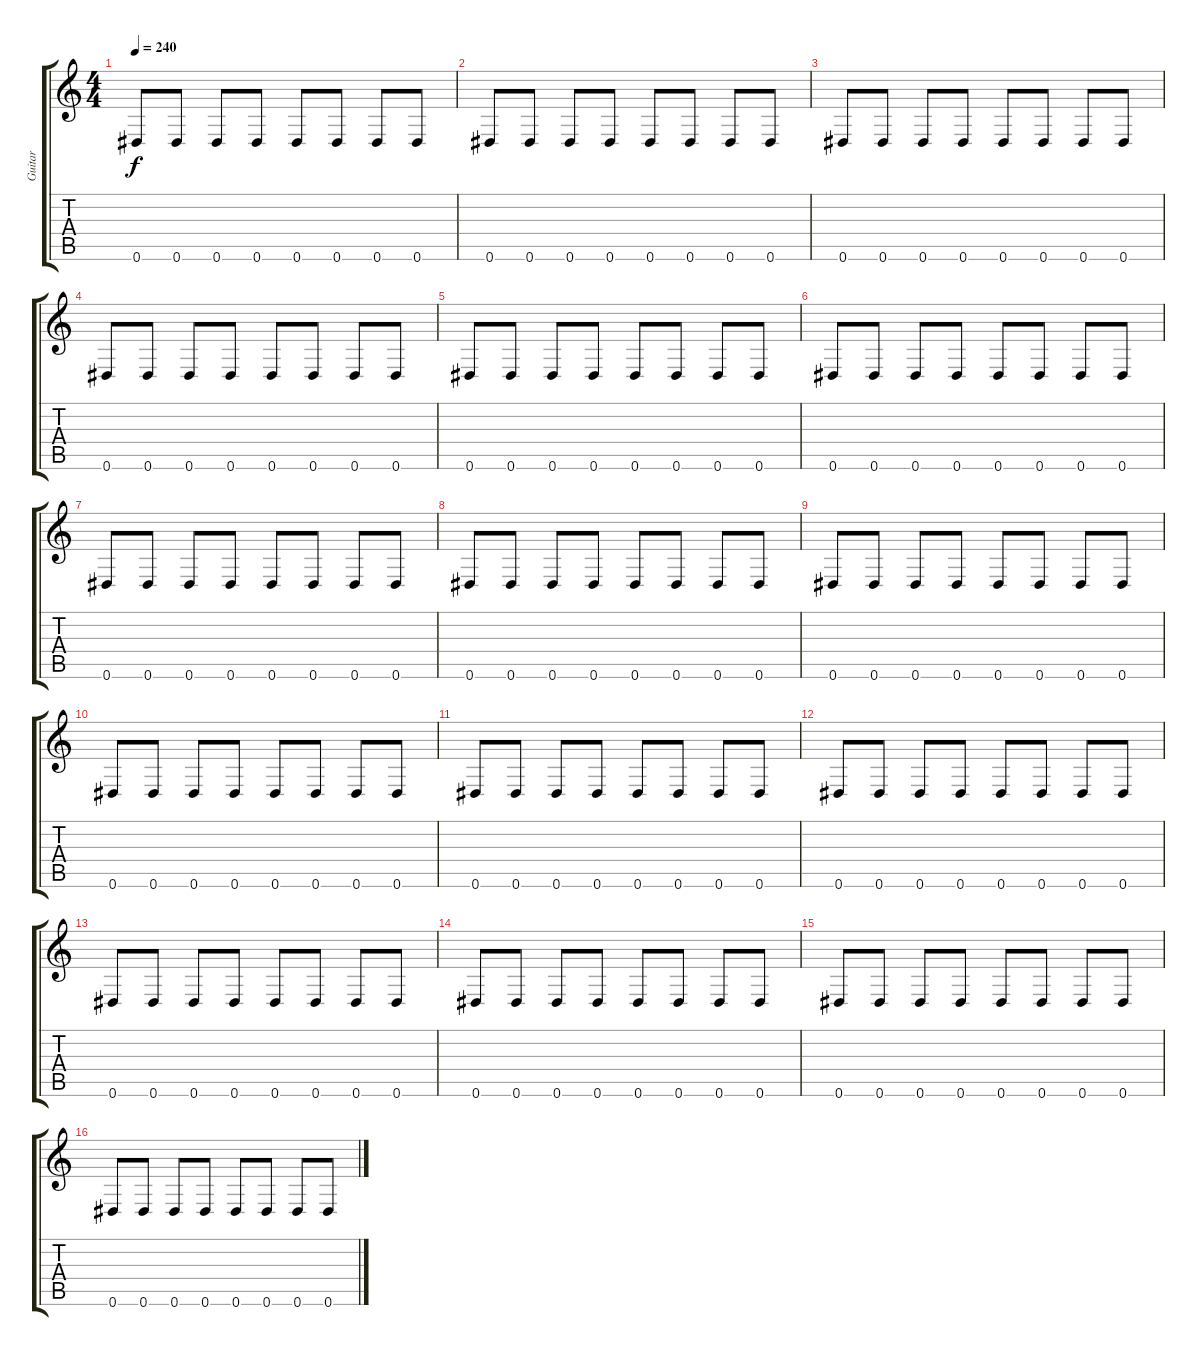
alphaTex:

\track ("Guitar" "Guitar") {instrument distortionguitar}
\staff {score tabs}
\tuning (Eb4 Bb3 Gb3 Db3 Ab2 Eb2) {hide}
\ts (4 4)
\tempo 240
\clef g2
\ks c
0.6.8{dy f} 0.6.8 0.6.8 0.6.8 0.6.8 0.6.8 0.6.8 0.6.8 |
0.6.8 0.6.8 0.6.8 0.6.8 0.6.8 0.6.8 0.6.8 0.6.8 |
0.6.8 0.6.8 0.6.8 0.6.8 0.6.8 0.6.8 0.6.8 0.6.8 |
0.6.8 0.6.8 0.6.8 0.6.8 0.6.8 0.6.8 0.6.8 0.6.8 |
0.6.8 0.6.8 0.6.8 0.6.8 0.6.8 0.6.8 0.6.8 0.6.8 |
0.6.8 0.6.8 0.6.8 0.6.8 0.6.8 0.6.8 0.6.8 0.6.8 |
0.6.8 0.6.8 0.6.8 0.6.8 0.6.8 0.6.8 0.6.8 0.6.8 |
0.6.8 0.6.8 0.6.8 0.6.8 0.6.8 0.6.8 0.6.8 0.6.8 |
0.6.8 0.6.8 0.6.8 0.6.8 0.6.8 0.6.8 0.6.8 0.6.8 |
0.6.8 0.6.8 0.6.8 0.6.8 0.6.8 0.6.8 0.6.8 0.6.8 |
0.6.8 0.6.8 0.6.8 0.6.8 0.6.8 0.6.8 0.6.8 0.6.8 |
0.6.8 0.6.8 0.6.8 0.6.8 0.6.8 0.6.8 0.6.8 0.6.8 |
0.6.8 0.6.8 0.6.8 0.6.8 0.6.8 0.6.8 0.6.8 0.6.8 |
0.6.8 0.6.8 0.6.8 0.6.8 0.6.8 0.6.8 0.6.8 0.6.8 |
0.6.8 0.6.8 0.6.8 0.6.8 0.6.8 0.6.8 0.6.8 0.6.8 |
0.6.8 0.6.8 0.6.8 0.6.8 0.6.8 0.6.8 0.6.8 0.6.8
